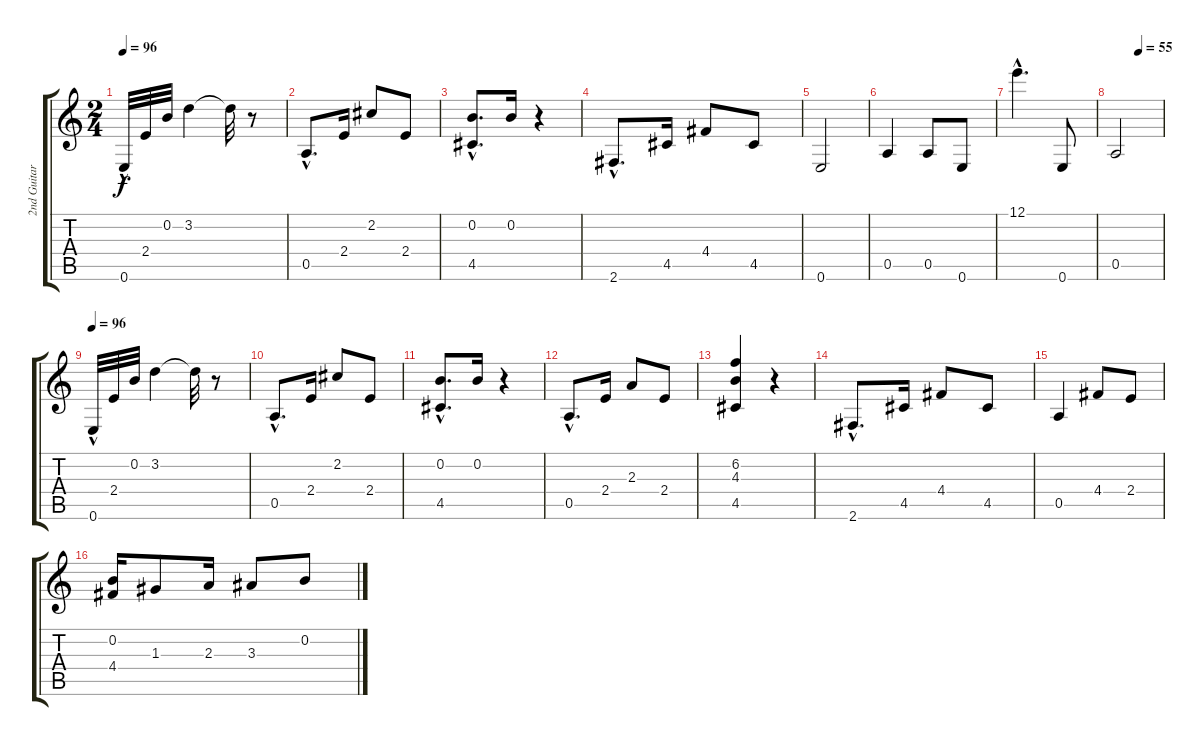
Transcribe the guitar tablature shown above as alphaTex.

\track ("2nd Guitar" "2nd Guitar") {instrument acousticguitarnylon}
\staff {score tabs}
\tuning (E4 B3 G3 D3 A2 E2) {hide}
\ts (2 4)
\tempo 96
\clef g2
\ks c
0.6{hac}.32{dy f} 2.4.32 0.2.32 3.2.4 3.2{t}.32 r.8 |
0.5{hac}.8{d} 2.4.16 2.2.8 2.4.8 |
(0.2{hac} 4.5{hac}).8{d} 0.2.16 r.4 |
2.6{hac}.8{d} 4.5.16 4.4.8 4.5.8 |
0.6.2 |
0.5.4 0.5.8 0.6.8 |
12.1{hac}.4{d} 0.6.8 |
\tempo (55 0.5)
0.5.2 |
\tempo 96
0.6{hac}.32 2.4.32 0.2.32 3.2.4 3.2{t}.32 r.8 |
0.5{hac}.8{d} 2.4.16 2.2.8 2.4.8 |
(0.2{hac} 4.5{hac}).8{d} 0.2.16 r.4 |
0.5{hac}.8{d} 2.4.16 2.3.8 2.4.8 |
(6.2 4.3 4.5).4 r.4 |
2.6{hac}.8{d} 4.5.16 4.4.8 4.5.8 |
0.5.4 4.4.8 2.4.8 |
(0.2 4.4).16 1.3.8 2.3.16 3.3.8 0.2.8
